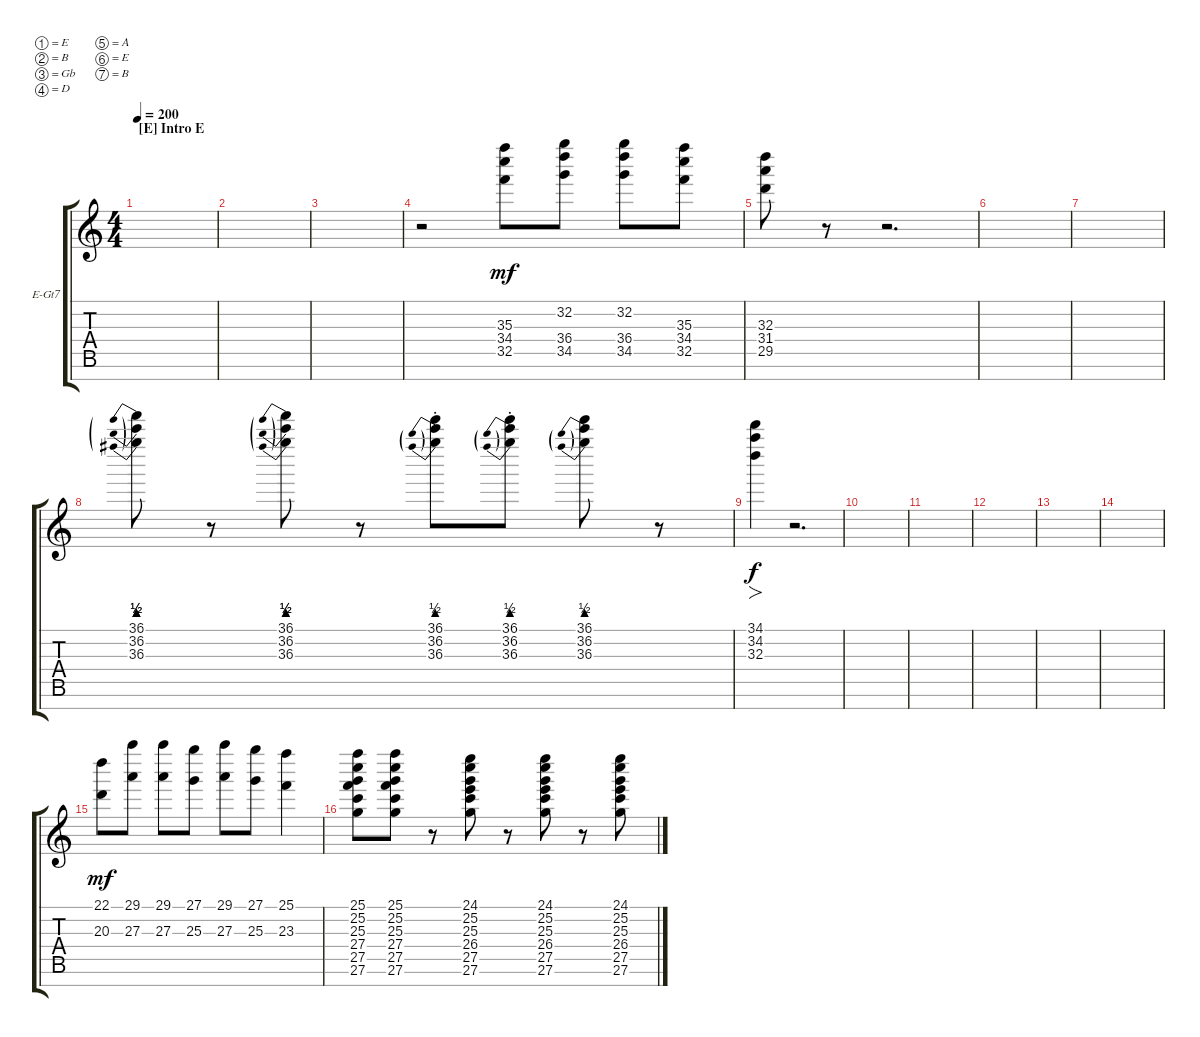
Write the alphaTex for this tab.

\defaultSystemsLayout 4
\bracketExtendMode groupsimilarinstruments
\firstSystemTrackNameOrientation horizontal
\otherSystemsTrackNameOrientation horizontal
\track ("Synth Pad" "E-Gt7") {instrument electricguitarclean}
\staff {score tabs}
\tuning (E4 B3 Gb3 D3 A2 E2 B1)
\ts (4 4)
\section ("E" "Intro E")
\tempo 200
\clef g2
\scale
0.333333
\ks c
|
\scale
0.333333 |
\scale
0.333333 |
\scale
0.333333 r.2 (35.3 34.4 32.5).8{dy mf} (32.2 36.4 34.5).8 (32.2 36.4 34.5).8 (35.3 34.4 32.5).8 |
\scale
0.333333 (32.3 31.4 29.5).8 r.8 r.2{d} |
\scale
0.333333 |
\scale
0.333333 |
\scale
0.333333 (36.1{be (prebend 0 2 60 2)} 36.2{be (prebend 0 2 60 2)} 36.3{be (prebend 0 2 60 2)}).8 r.8 (36.1{be (prebend 0 2 60 2)} 36.2{be (prebend 0 2 60 2)} 36.3{be (prebend 0 2 60 2)}).8 r.8 (36.1{st} 36.2{be (prebend 0 2 60 2) st} 36.3{be (prebend 0 2 60 2) st}).8 (36.1{st} 36.2{be (prebend 0 2 60 2) st} 36.3{be (prebend 0 2 60 2) st}).8 (36.1 36.2{be (prebend 0 2 60 2)} 36.3{be (prebend 0 2 60 2)}).8 r.8 |
\scale
0.333333 (34.1 34.2 32.3).4{fo dy f} r.2{d} |
\scale
0.333333 |
\scale
0.333333 |
\scale
0.333333 |
\scale
0.333333 |
\scale
0.333333 |
\scale
0.333333 (20.3 22.1).8{dy mf} (27.3 29.1).8 (27.3 29.1).8 (25.3 27.1).8 (27.3 29.1).8 (25.3 27.1).8 (23.3 25.1).4 |
\scale
0.333333 (25.1 25.2 25.3 27.4 27.5 27.6).8 (25.1 25.2 25.3 27.4 27.5 27.6).8 r.8 (24.1 25.2 25.3 26.4 27.5 27.6).8 r.8 (24.1 25.2 25.3 26.4 27.5 27.6).8 r.8 (24.1 25.2 25.3 26.4 27.5 27.6).8
